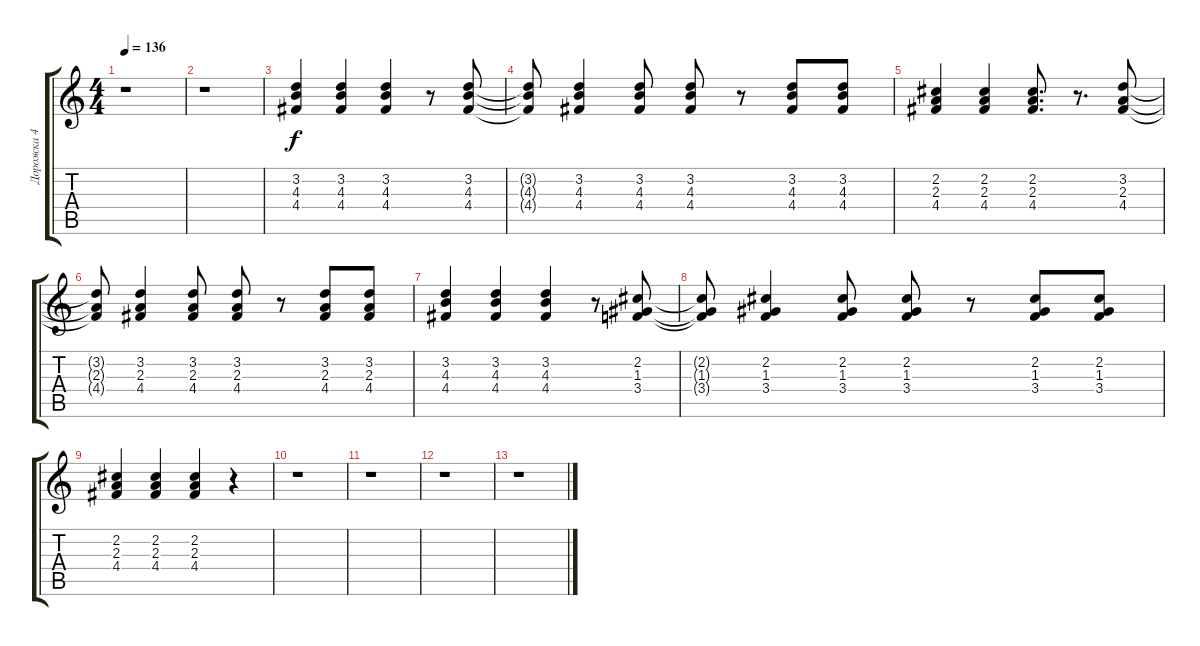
\track ("Дорожка 4" "Дорожка 4") {instrument acousticguitarsteel}
\staff {score tabs}
\tuning (E4 B3 G3 D3 A2 E2) {hide}
\ts (4 4)
\tempo 136
\clef g2
\ks c
r.1{dy f} |
r.1 |
(3.2 4.3 4.4).4 (3.2 4.3 4.4).4 (3.2 4.3 4.4).4 r.8 (3.2 4.3 4.4).8 |
(3.2{t} 4.3{t} 4.4{t}).8 (3.2 4.3 4.4).4 (3.2 4.3 4.4).8 (3.2 4.3 4.4).8 r.8 (3.2 4.3 4.4).8 (3.2 4.3 4.4).8 |
(2.2 2.3 4.4).4 (2.2 2.3 4.4).4 (2.2 2.3 4.4).8{d} r.8{d} (3.2 2.3 4.4).8 |
(3.2{t} 2.3{t} 4.4{t}).8 (3.2 2.3 4.4).4 (3.2 2.3 4.4).8 (3.2 2.3 4.4).8 r.8 (3.2 2.3 4.4).8 (3.2 2.3 4.4).8 |
(3.2 4.3 4.4).4 (3.2 4.3 4.4).4 (3.2 4.3 4.4).4 r.8 (2.2 1.3 3.4).8 |
(2.2{t} 1.3{t} 3.4{t}).8 (2.2 1.3 3.4).4 (2.2 1.3 3.4).8 (2.2 1.3 3.4).8 r.8 (2.2 1.3 3.4).8 (2.2 1.3 3.4).8 |
(2.2 2.3 4.4).4 (2.2 2.3 4.4).4 (2.2 2.3 4.4).4 r.4 |
r.1 |
r.1 |
r.1 |
r.1
